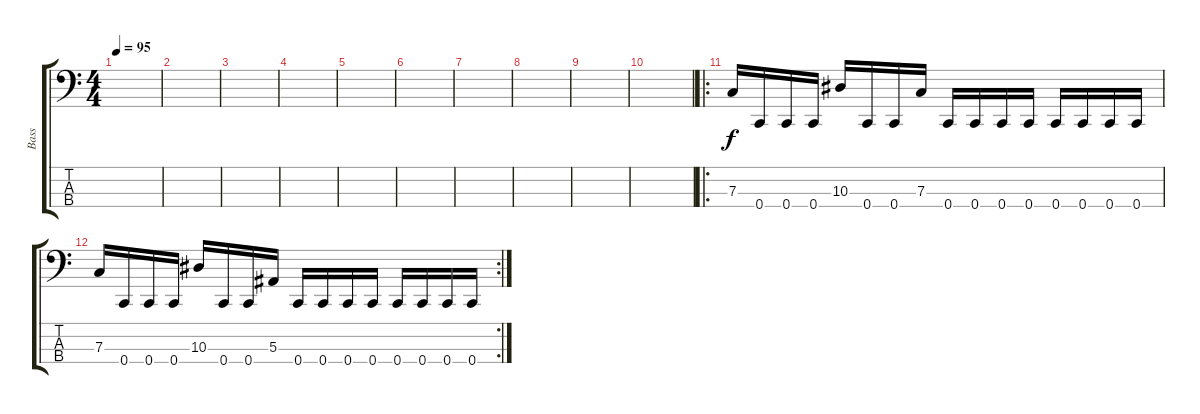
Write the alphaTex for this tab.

\track ("Bass" "Bass") {instrument electricbasspick}
\staff {score tabs}
\tuning (Eb2 Bb1 F1 C1) {hide}
\ts (4 4)
\tempo 95
\clef f4
\ks c
|
|
|
|
|
|
|
|
|
|
\ro
7.3.16 0.4.16 0.4.16 0.4.16 10.3.16 0.4.16 0.4.16 7.3.16 0.4.16 0.4.16 0.4.16 0.4.16 0.4.16 0.4.16 0.4.16 0.4.16 |
\rc 2
7.3.16 0.4.16 0.4.16 0.4.16 10.3.16 0.4.16 0.4.16 5.3.16 0.4.16 0.4.16 0.4.16 0.4.16 0.4.16 0.4.16 0.4.16 0.4.16
